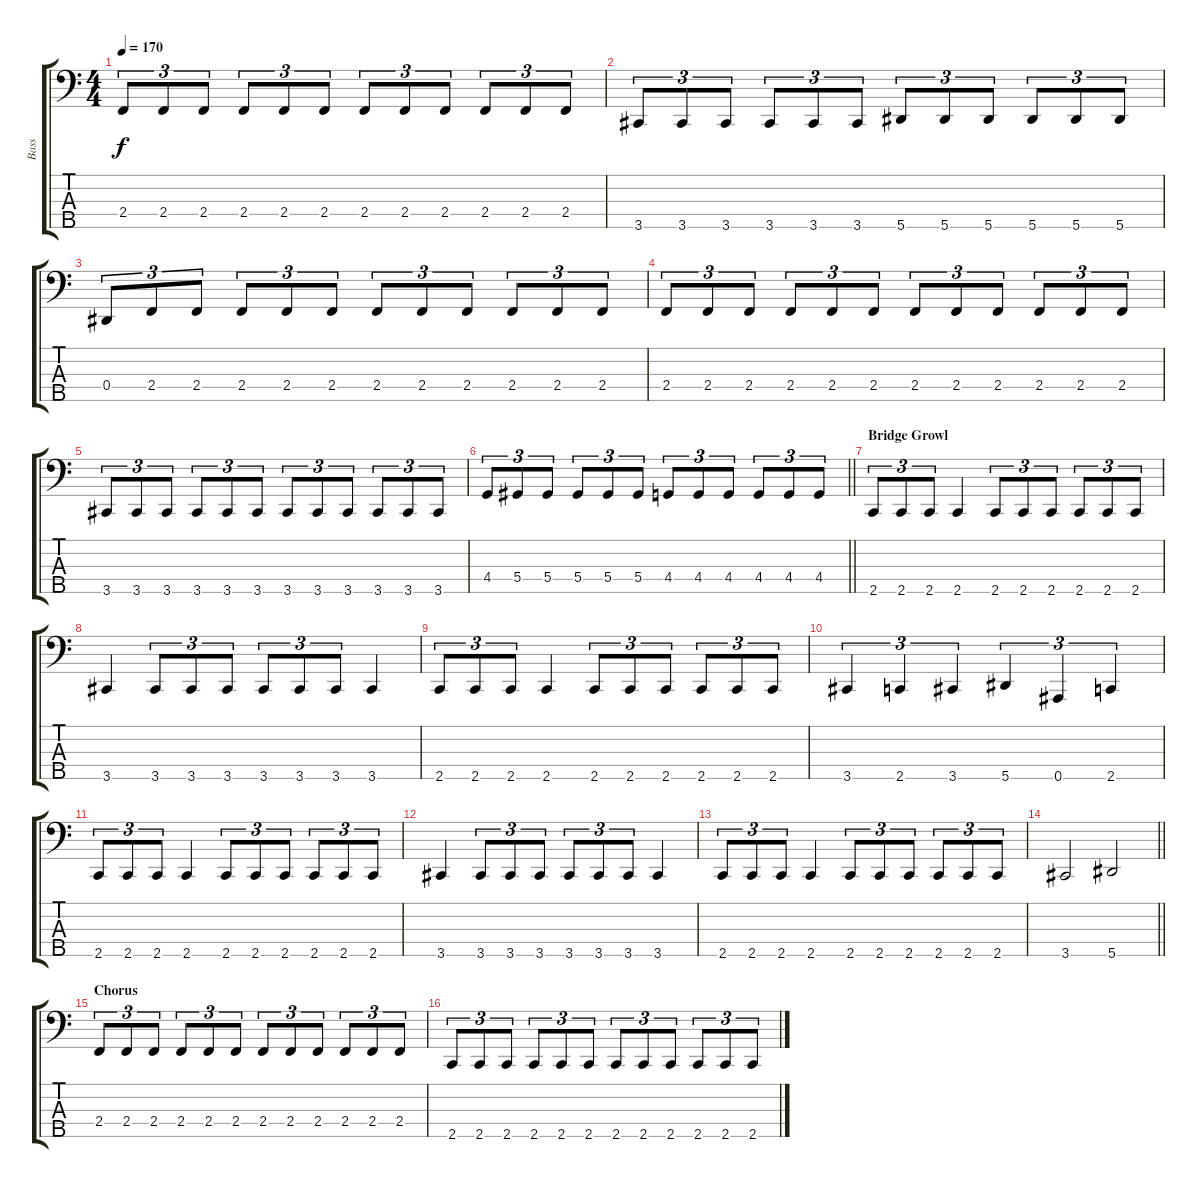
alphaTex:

\track ("Bass" "Bass") {instrument electricbassfinger}
\staff {score tabs}
\tuning (Gb2 Db2 Ab1 Eb1 Bb0) {hide}
\ts (4 4)
\tempo 170
\clef f4
\ks c
2.4.8{tu (3 2) dy f} 2.4.8{tu (3 2)} 2.4.8{tu (3 2)} 2.4.8{tu (3 2)} 2.4.8{tu (3 2)} 2.4.8{tu (3 2)} 2.4.8{tu (3 2)} 2.4.8{tu (3 2)} 2.4.8{tu (3 2)} 2.4.8{tu (3 2)} 2.4.8{tu (3 2)} 2.4.8{tu (3 2)} |
3.5.8{tu (3 2)} 3.5.8{tu (3 2)} 3.5.8{tu (3 2)} 3.5.8{tu (3 2)} 3.5.8{tu (3 2)} 3.5.8{tu (3 2)} 5.5.8{tu (3 2)} 5.5.8{tu (3 2)} 5.5.8{tu (3 2)} 5.5.8{tu (3 2)} 5.5.8{tu (3 2)} 5.5.8{tu (3 2)} |
0.4.8{tu (3 2)} 2.4.8{tu (3 2)} 2.4.8{tu (3 2)} 2.4.8{tu (3 2)} 2.4.8{tu (3 2)} 2.4.8{tu (3 2)} 2.4.8{tu (3 2)} 2.4.8{tu (3 2)} 2.4.8{tu (3 2)} 2.4.8{tu (3 2)} 2.4.8{tu (3 2)} 2.4.8{tu (3 2)} |
2.4.8{tu (3 2)} 2.4.8{tu (3 2)} 2.4.8{tu (3 2)} 2.4.8{tu (3 2)} 2.4.8{tu (3 2)} 2.4.8{tu (3 2)} 2.4.8{tu (3 2)} 2.4.8{tu (3 2)} 2.4.8{tu (3 2)} 2.4.8{tu (3 2)} 2.4.8{tu (3 2)} 2.4.8{tu (3 2)} |
3.5.8{tu (3 2)} 3.5.8{tu (3 2)} 3.5.8{tu (3 2)} 3.5.8{tu (3 2)} 3.5.8{tu (3 2)} 3.5.8{tu (3 2)} 3.5.8{tu (3 2)} 3.5.8{tu (3 2)} 3.5.8{tu (3 2)} 3.5.8{tu (3 2)} 3.5.8{tu (3 2)} 3.5.8{tu (3 2)} |
\barLineRight lightlight
4.4.8{tu (3 2)} 5.4.8{tu (3 2)} 5.4.8{tu (3 2)} 5.4.8{tu (3 2)} 5.4.8{tu (3 2)} 5.4.8{tu (3 2)} 4.4.8{tu (3 2)} 4.4.8{tu (3 2)} 4.4.8{tu (3 2)} 4.4.8{tu (3 2)} 4.4.8{tu (3 2)} 4.4.8{tu (3 2)} |
\section ("" "Bridge Growl")
2.5.8{tu (3 2)} 2.5.8{tu (3 2)} 2.5.8{tu (3 2)} 2.5.4 2.5.8{tu (3 2)} 2.5.8{tu (3 2)} 2.5.8{tu (3 2)} 2.5.8{tu (3 2)} 2.5.8{tu (3 2)} 2.5.8{tu (3 2)} |
3.5.4 3.5.8{tu (3 2)} 3.5.8{tu (3 2)} 3.5.8{tu (3 2)} 3.5.8{tu (3 2)} 3.5.8{tu (3 2)} 3.5.8{tu (3 2)} 3.5.4 |
2.5.8{tu (3 2)} 2.5.8{tu (3 2)} 2.5.8{tu (3 2)} 2.5.4 2.5.8{tu (3 2)} 2.5.8{tu (3 2)} 2.5.8{tu (3 2)} 2.5.8{tu (3 2)} 2.5.8{tu (3 2)} 2.5.8{tu (3 2)} |
3.5.4{tu (3 2)} 2.5.4{tu (3 2)} 3.5.4{tu (3 2)} 5.5.4{tu (3 2)} 0.5.4{tu (3 2)} 2.5.4{tu (3 2)} |
2.5.8{tu (3 2)} 2.5.8{tu (3 2)} 2.5.8{tu (3 2)} 2.5.4 2.5.8{tu (3 2)} 2.5.8{tu (3 2)} 2.5.8{tu (3 2)} 2.5.8{tu (3 2)} 2.5.8{tu (3 2)} 2.5.8{tu (3 2)} |
3.5.4 3.5.8{tu (3 2)} 3.5.8{tu (3 2)} 3.5.8{tu (3 2)} 3.5.8{tu (3 2)} 3.5.8{tu (3 2)} 3.5.8{tu (3 2)} 3.5.4 |
2.5.8{tu (3 2)} 2.5.8{tu (3 2)} 2.5.8{tu (3 2)} 2.5.4 2.5.8{tu (3 2)} 2.5.8{tu (3 2)} 2.5.8{tu (3 2)} 2.5.8{tu (3 2)} 2.5.8{tu (3 2)} 2.5.8{tu (3 2)} |
\barLineRight lightlight
3.5.2 5.5.2 |
\section ("" "Chorus")
2.4.8{tu (3 2)} 2.4.8{tu (3 2)} 2.4.8{tu (3 2)} 2.4.8{tu (3 2)} 2.4.8{tu (3 2)} 2.4.8{tu (3 2)} 2.4.8{tu (3 2)} 2.4.8{tu (3 2)} 2.4.8{tu (3 2)} 2.4.8{tu (3 2)} 2.4.8{tu (3 2)} 2.4.8{tu (3 2)} |
2.5.8{tu (3 2)} 2.5.8{tu (3 2)} 2.5.8{tu (3 2)} 2.5.8{tu (3 2)} 2.5.8{tu (3 2)} 2.5.8{tu (3 2)} 2.5.8{tu (3 2)} 2.5.8{tu (3 2)} 2.5.8{tu (3 2)} 2.5.8{tu (3 2)} 2.5.8{tu (3 2)} 2.5.8{tu (3 2)}
